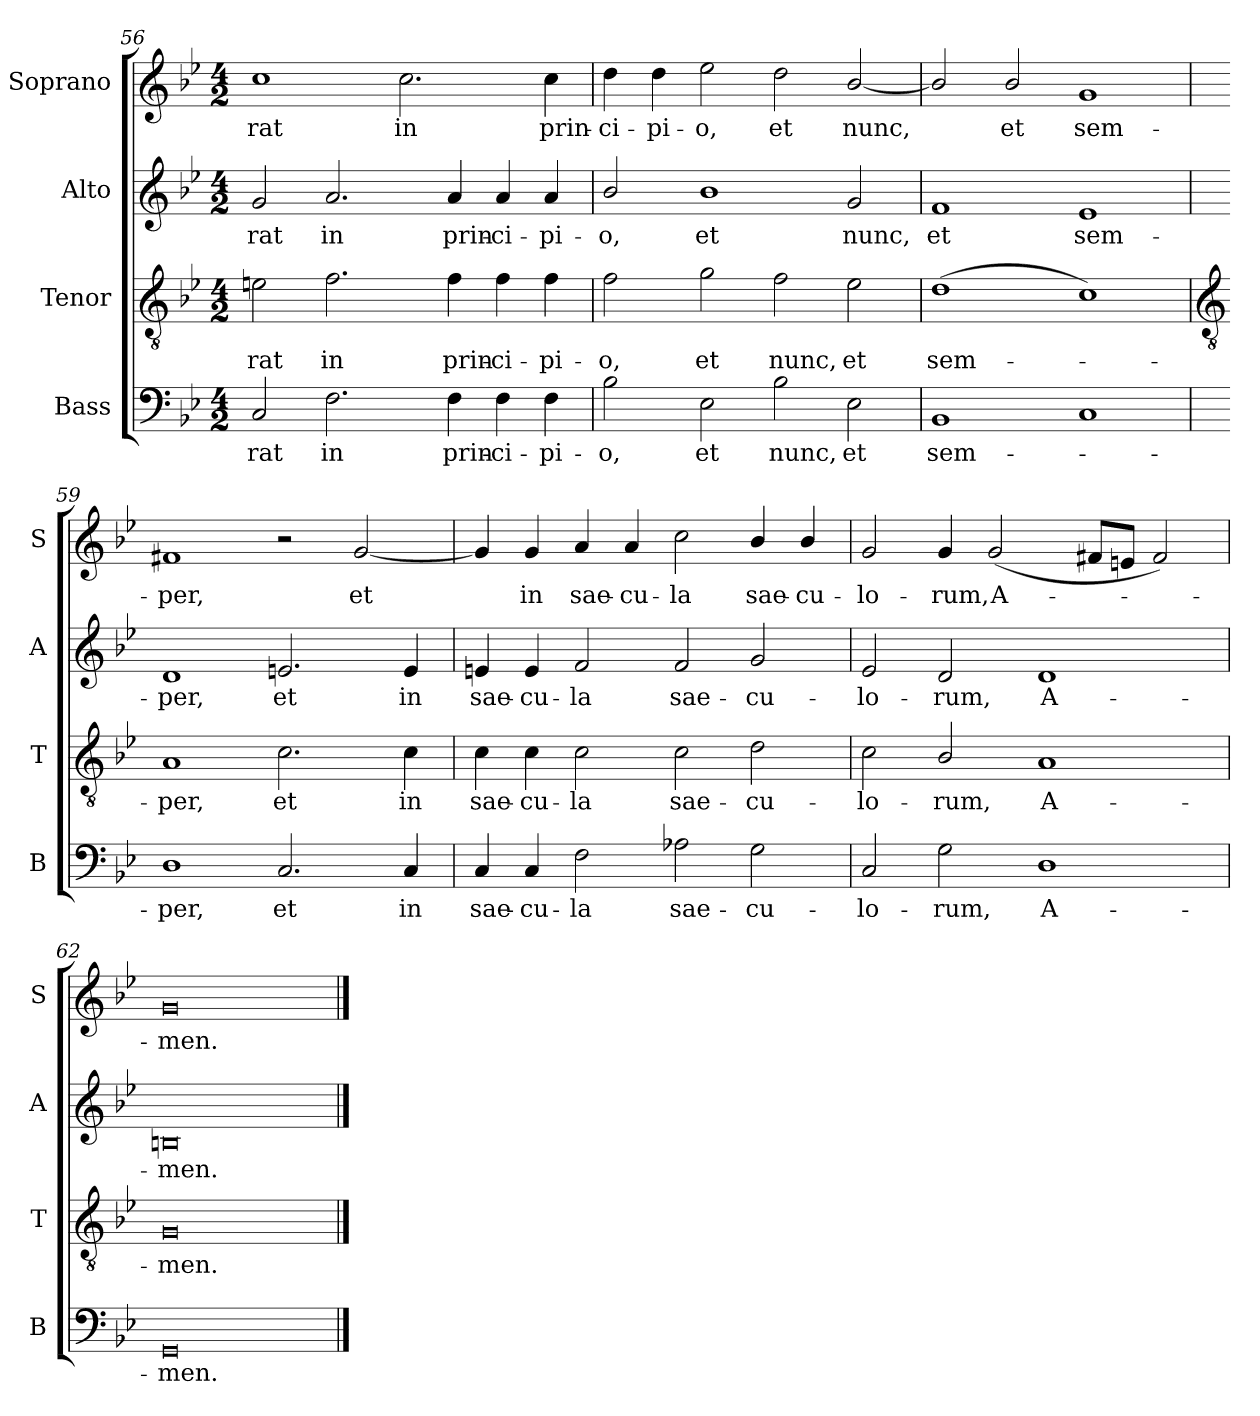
**kern	**text	**kern	**text	**kern	**text	**kern	**text
*part4	*part4	*part3	*part3	*part2	*part2	*part1	*part1
*staff4	*staff4	*staff3	*staff3	*staff2	*staff2	*staff1	*staff1
*I"Bass	*	*I"Tenor	*	*I"Alto	*	*I"Soprano	*
*I'B	*	*I'T	*	*I'A	*	*I'S	*
*clefF4	*	*clefGv2	*	*clefG2	*	*clefG2	*
*k[b-e-]	*	*k[b-e-]	*	*k[b-e-]	*	*k[b-e-]	*
*B-:	*	*B-:	*	*B-:	*	*B-:	*
*M4/2	*	*M4/2	*	*M4/2	*	*M4/2	*
=56	=56	=56	=56	=56	=56	=56	=56
!	!LO:LY:b	!	!LO:LY:b	!	!LO:LY:b	!	!LO:LY:b
2C	-rat	2en	-rat	2g	-rat	1cc	-rat
!	!LO:LY:b	!	!LO:LY:b	!	!LO:LY:b	!	!
2.F	in	2.f	in	2.a	in	.	.
!	!	!	!	!	!	!	!LO:LY:b
.	.	.	.	.	.	2.cc	in
!	!LO:LY:b	!	!LO:LY:b	!	!LO:LY:b	!	!
4F	prin-	4f	prin-	4a	prin-	.	.
!	!LO:LY:b	!	!LO:LY:b	!	!LO:LY:b	!	!
4F	-ci-	4f	-ci-	4a	-ci-	.	.
!	!LO:LY:b	!	!LO:LY:b	!	!LO:LY:b	!	!LO:LY:b
4F	-pi-	4f	-pi-	4a	-pi-	4cc	prin-
=57	=57	=57	=57	=57	=57	=57	=57
!	!LO:LY:b	!	!LO:LY:b	!	!LO:LY:b	!	!LO:LY:b
2B-	-o,	2f	-o,	2b-/	-o,	4dd	-ci-
!	!	!	!	!	!	!	!LO:LY:b
.	.	.	.	.	.	4dd	-pi-
!	!LO:LY:b	!	!LO:LY:b	!	!LO:LY:b	!	!LO:LY:b
2E-	et	2g	et	1b-	et	2ee-	-o,
!	!LO:LY:b	!	!LO:LY:b	!	!	!	!LO:LY:b
2B-	nunc,	2f	nunc,	.	.	2dd	et
!	!LO:LY:b	!	!LO:LY:b	!	!LO:LY:b	!	!LO:LY:b
2E-	et	2e-	et	2g	nunc,	[2b-/	nunc,
=58	=58	=58	=58	=58	=58	=58	=58
!	!LO:LY:b	!	!LO:LY:b	!	!LO:LY:b	!	!
1BB-	sem-	(>1d	sem-	1f	et	2b-/]	.
!	!	!	!	!	!	!	!LO:LY:b
.	.	.	.	.	.	2b-/	et
!	!	!	!	!	!LO:LY:b	!	!LO:LY:b
1C	.	1c)	.	1e-	sem-	1g	sem-
!!LO:LB:g=z
=59	=59	=59	=59	=59	=59	=59	=59
*	*	*clefGv2	*	*	*	*	*
!	!LO:LY:b	!	!LO:LY:b	!	!LO:LY:b	!	!LO:LY:b
1D	per,	1A	per,	1d	-per,	1f#X	-per,
!	!LO:LY:b	!	!LO:LY:b	!	!LO:LY:b	!	!
2.C	et	2.c	et	2.en	et	2r	.
!	!	!	!	!	!	!	!LO:LY:b
.	.	.	.	.	.	[2g	et
!	!LO:LY:b	!	!LO:LY:b	!	!LO:LY:b	!	!
4C	in	4c	in	4e	in	.	.
=60	=60	=60	=60	=60	=60	=60	=60
!	!LO:LY:b	!	!LO:LY:b	!	!LO:LY:b	!	!
4C	sae-	4c	sae-	4e	sae-	4g]	.
!	!LO:LY:b	!	!LO:LY:b	!	!LO:LY:b	!	!LO:LY:b
4C	-cu-	4c	-cu-	4e	-cu-	4g	in
!	!LO:LY:b	!	!LO:LY:b	!	!LO:LY:b	!	!LO:LY:b
2F	-la	2c	-la	2f	-la	4a	sae-
!	!	!	!	!	!	!	!LO:LY:b
.	.	.	.	.	.	4a	-cu-
!	!LO:LY:b	!	!LO:LY:b	!	!LO:LY:b	!	!LO:LY:b
2A-X	sae-	2c	sae-	2f	sae-	2cc	-la
!	!LO:LY:b	!	!LO:LY:b	!	!LO:LY:b	!	!LO:LY:b
2G	-cu-	2d	-cu-	2g	-cu-	4b-/	sae-
!	!	!	!	!	!	!	!LO:LY:b
.	.	.	.	.	.	4b-/	-cu-
=61	=61	=61	=61	=61	=61	=61	=61
!	!LO:LY:b	!	!LO:LY:b	!	!LO:LY:b	!	!LO:LY:b
2C	-lo-	2c	-lo-	2e-	-lo-	2g	-lo-
!	!LO:LY:b	!	!LO:LY:b	!	!LO:LY:b	!	!LO:LY:b
2G	-rum,	2B-/	-rum,	2d	-rum,	4g	-rum,
!	!	!	!	!	!	!	!LO:LY:b
.	.	.	.	.	.	(<2g	A-
!	!LO:LY:b	!	!LO:LY:b	!	!LO:LY:b	!	!
1D	A-	1A	A-	1d	A-	.	.
.	.	.	.	.	.	8f#XL	.
.	.	.	.	.	.	8enJ	.
.	.	.	.	.	.	2f#)	.
=62	=62	=62	=62	=62	=62	=62	=62
!	!LO:LY:b	!	!LO:LY:b	!	!LO:LY:b	!	!LO:LY:b
0GG	-men.	0G	-men.	0Bn	-men.	0g	men.
==	==	==	==	==	==	==	==
*-	*-	*-	*-	*-	*-	*-	*-
